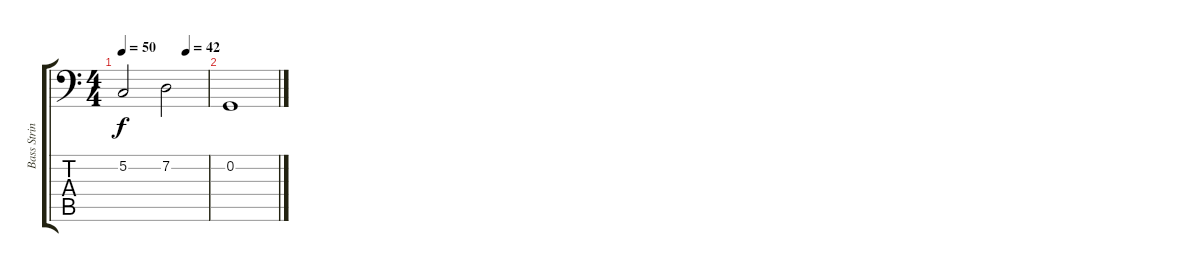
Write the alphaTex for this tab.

\track ("Bass Strings" "Bass Strin") {instrument stringensemble1}
\staff {score tabs}
\tuning (C3 G2 D2 A1 E1 B0) {hide}
\ts (4 4)
\tempo 50
\tempo (42 0.75)
\clef f4
\ks c
5.2.2{dy f} 7.2.2 |
0.2.1
